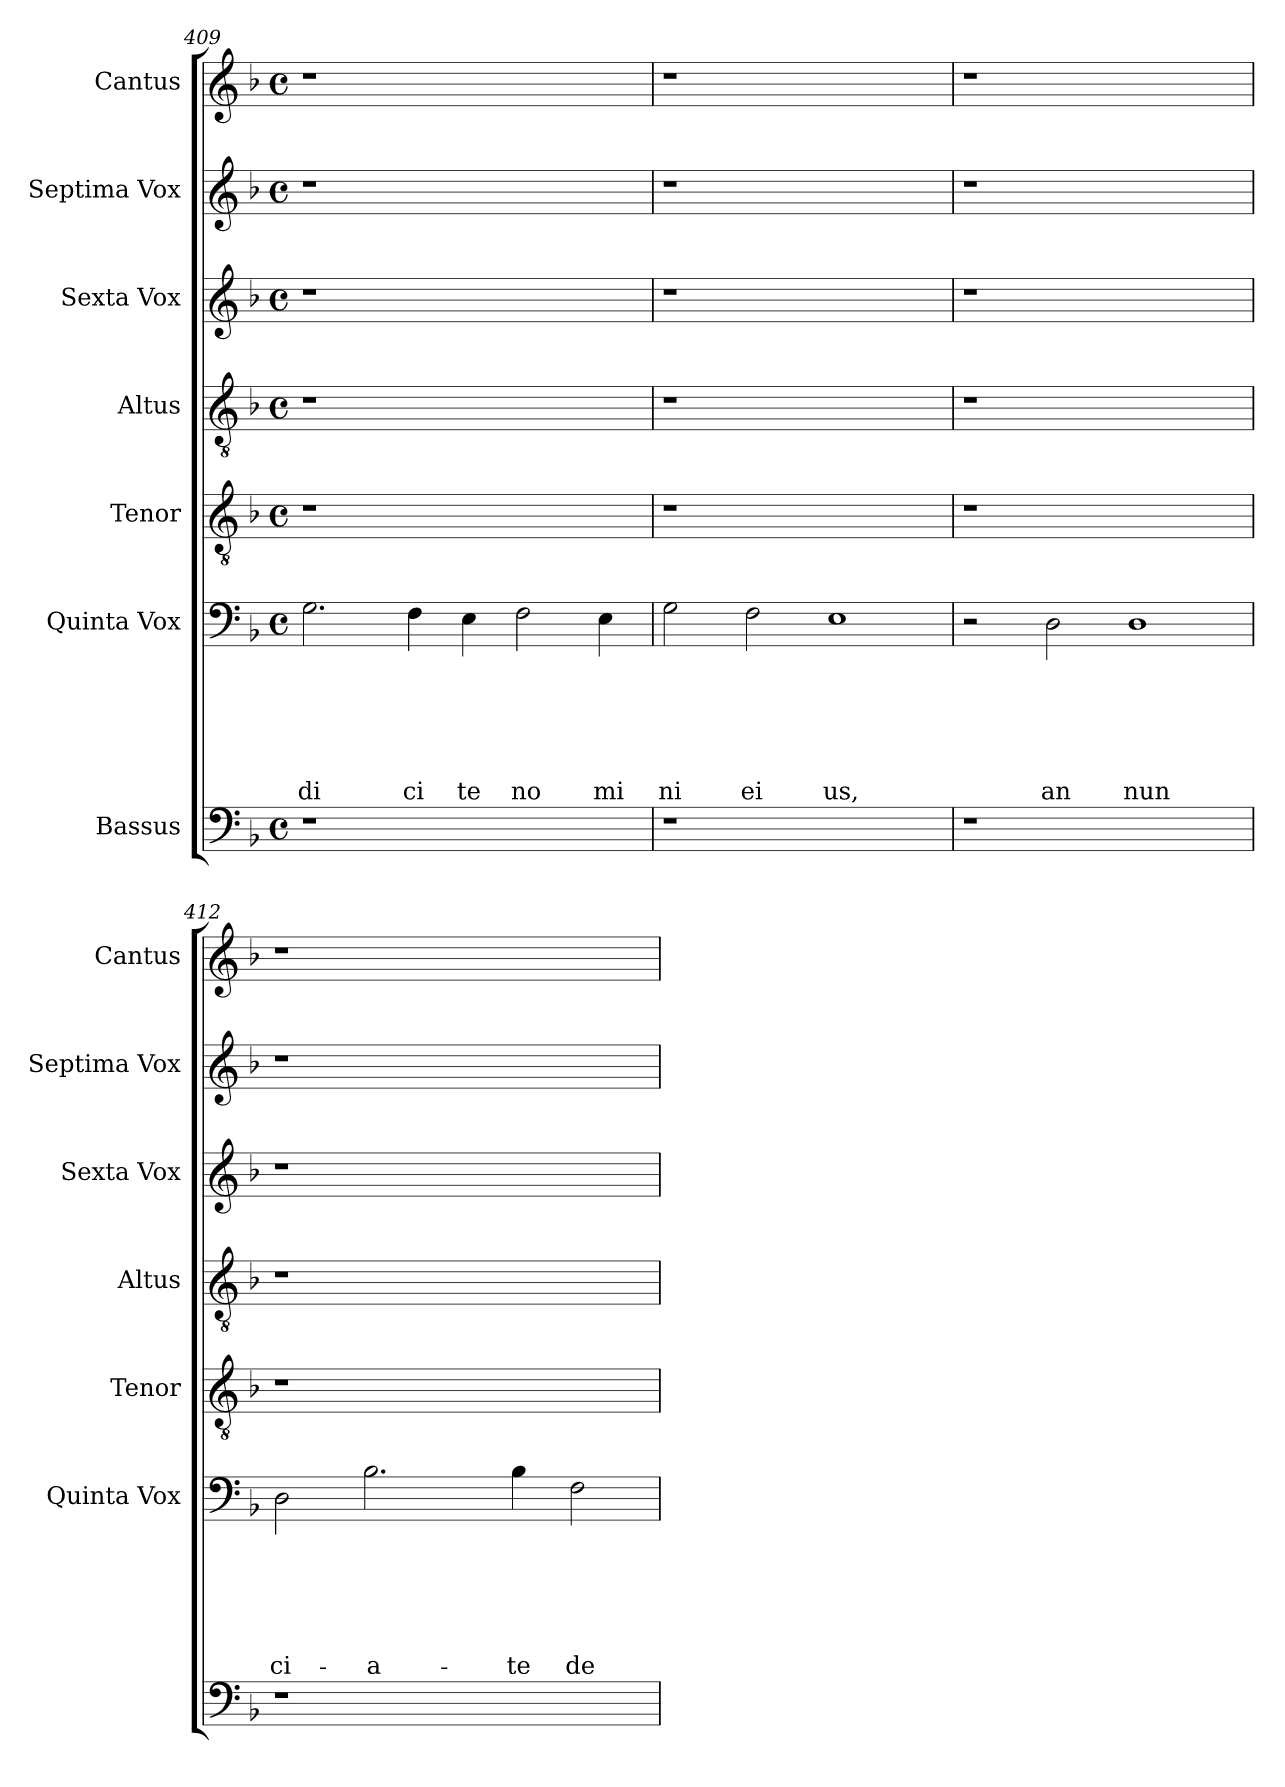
**kern	**kern	**text	**text	**text	**text	**text	**text	**kern	**kern	**kern	**kern	**kern
*part7	*part6	*part6	*part6	*part6	*part6	*part6	*part6	*part5	*part4	*part3	*part2	*part1
*staff7	*staff6	*staff6	*staff6	*staff6	*staff6	*staff6	*staff6	*staff5	*staff4	*staff3	*staff2	*staff1
*I"Bassus	*I"Quinta Vox	*	*	*	*	*	*	*I"Tenor	*I"Altus	*I"Sexta Vox	*I"Septima Vox	*I"Cantus
*	*I'Quinta Vox	*	*	*	*	*	*	*I'Tenor	*I'Altus	*I'Sexta Vox	*I'Septima Vox	*I'Cantus
*clefF4	*clefF4	*	*	*	*	*	*	*clefGv2	*clefGv2	*clefG2	*clefG2	*clefG2
*k[b-]	*k[b-]	*	*	*	*	*	*	*k[b-]	*k[b-]	*k[b-]	*k[b-]	*k[b-]
*F:	*F:	*	*	*	*	*	*	*F:	*F:	*F:	*F:	*F:
*M4/4	*M4/4	*	*	*	*	*	*	*M4/4	*M4/4	*M4/4	*M4/4	*M4/4
*met(c)	*met(c)	*	*	*	*	*	*	*met(c)	*met(c)	*met(c)	*met(c)	*met(c)
=409	=409	=409	=409	=409	=409	=409	=409	=409	=409	=409	=409	=409
!	!	!	!	!	!	!	!LO:LY:b	!	!	!	!	!
1r	2.G\	.	.	.	.	.	di	1r	1r	1r	1r	1r
!	!	!	!	!	!	!	!LO:LY:b	!	!	!	!	!
.	4F\	.	.	.	.	.	ci	.	.	.	.	.
!	!	!	!	!	!	!	!LO:LY:b	!	!	!	!	!
1ryy	4E\	.	.	.	.	.	te	1ryy	1ryy	1ryy	1ryy	1ryy
!	!	!	!	!	!	!	!LO:LY:b	!	!	!	!	!
.	2F\	.	.	.	.	.	no	.	.	.	.	.
!	!	!	!	!	!	!	!LO:LY:b	!	!	!	!	!
.	4E\	.	.	.	.	.	mi	.	.	.	.	.
=410	=410	=410	=410	=410	=410	=410	=410	=410	=410	=410	=410	=410
!	!	!	!	!	!	!	!LO:LY:b	!	!	!	!	!
1r	2G\	.	.	.	.	.	ni	1r	1r	1r	1r	1r
!	!	!	!	!	!	!	!LO:LY:b	!	!	!	!	!
.	2F\	.	.	.	.	.	ei	.	.	.	.	.
!	!	!	!	!	!	!	!LO:LY:b	!	!	!	!	!
1ryy	1E	.	.	.	.	.	us,	1ryy	1ryy	1ryy	1ryy	1ryy
=411	=411	=411	=411	=411	=411	=411	=411	=411	=411	=411	=411	=411
1r	2r	.	.	.	.	.	.	1r	1r	1r	1r	1r
!	!	!	!	!	!	!	!LO:LY:b	!	!	!	!	!
.	2D\	.	.	.	.	.	an	.	.	.	.	.
!	!	!	!	!	!	!	!LO:LY:b	!	!	!	!	!
1ryy	1D	.	.	.	.	.	nun	1ryy	1ryy	1ryy	1ryy	1ryy
!!LO:LB:g=z
=412	=412	=412	=412	=412	=412	=412	=412	=412	=412	=412	=412	=412
!	!	!	!	!	!	!	!LO:LY:b	!	!	!	!	!
1r	2D\	.	.	.	.	.	ci-	1r	1r	1r	1r	1r
!	!	!	!	!	!	!	!LO:LY:b	!	!	!	!	!
.	2.B-\	.	.	.	.	.	-a-	.	.	.	.	.
1ryy	.	.	.	.	.	.	.	1ryy	1ryy	1ryy	1ryy	1ryy
!	!	!	!	!	!	!	!LO:LY:b	!	!	!	!	!
.	4B-\	.	.	.	.	.	-te	.	.	.	.	.
!	!	!	!	!	!	!	!LO:LY:b	!	!	!	!	!
.	2F\	.	.	.	.	.	de	.	.	.	.	.
=	=	=	=	=	=	=	=	=	=	=	=	=
*-	*-	*-	*-	*-	*-	*-	*-	*-	*-	*-	*-	*-
